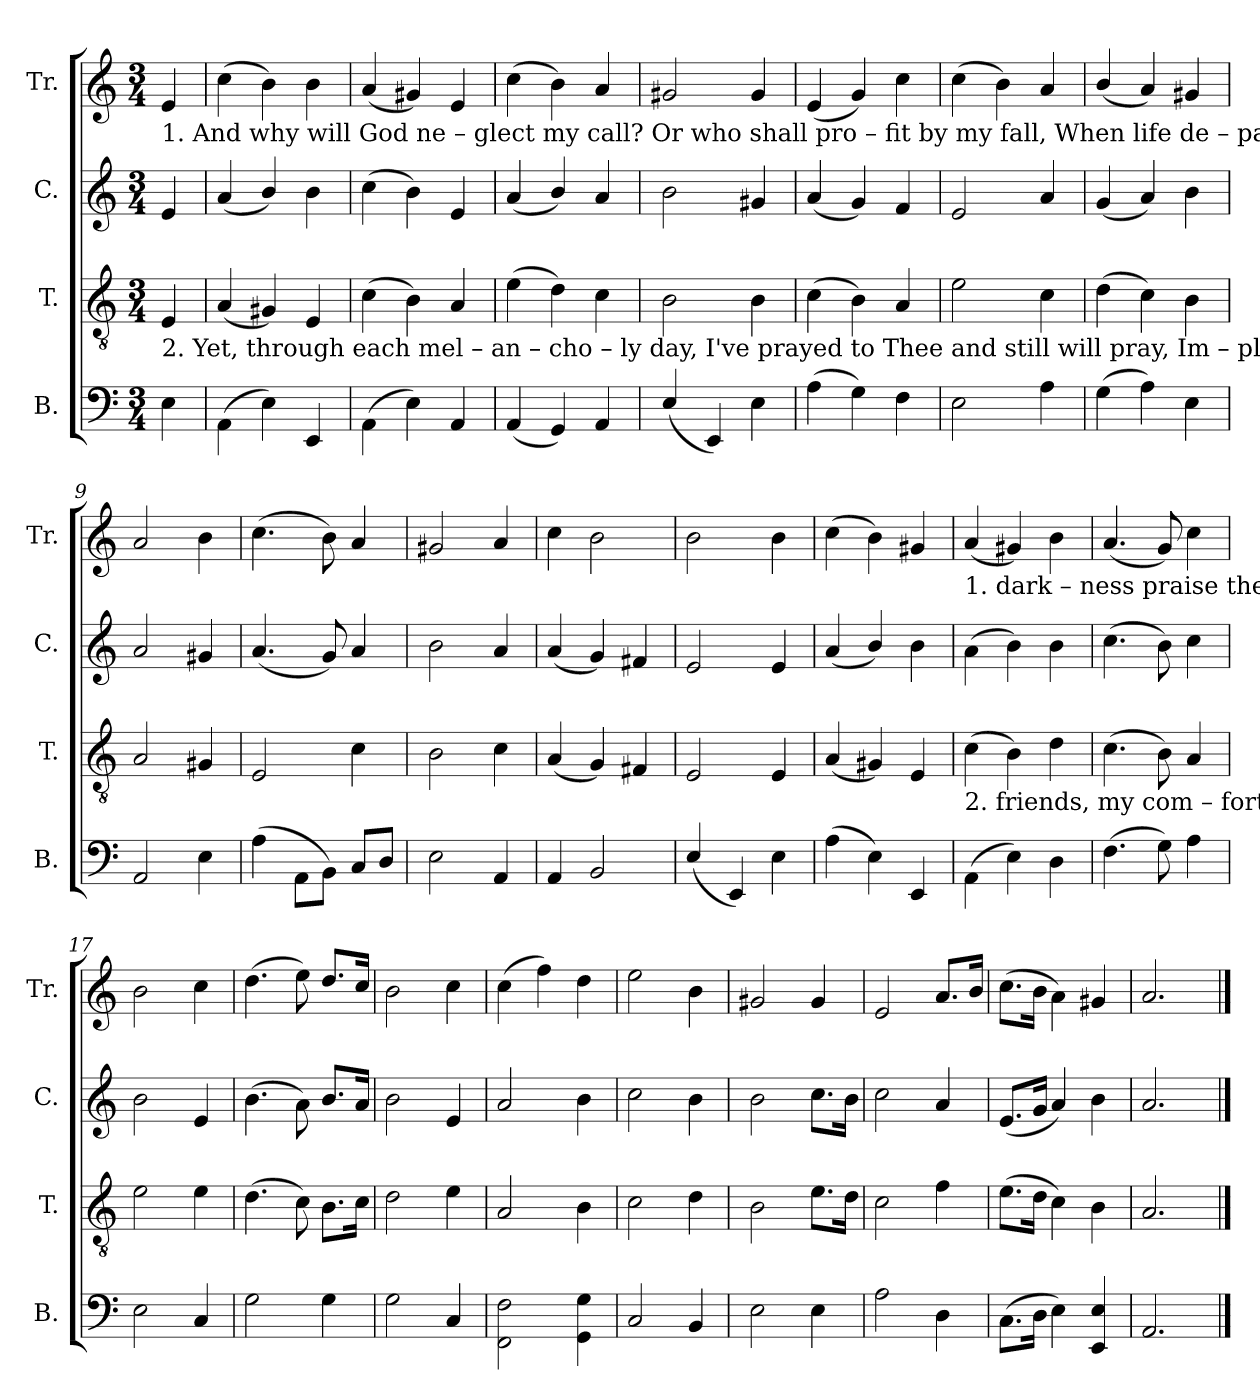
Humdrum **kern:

**kern	**kern	**kern	**kern
*part4	*part3	*part2	*part1
*staff4	*staff3	*staff2	*staff1
*I"B.	*I"T.	*I"C.	*I"Tr.
*I'B.	*I'T.	*I'C.	*I'Tr.
*clefF4	*clefGv2	*clefG2	*clefG2
*k[]	*k[]	*k[]	*k[]
*M3/4	*M3/4	*M3/4	*M3/4
*MM120	*MM120	*MM120	*MM120
=1	=1	=1	=1
!	!	!	!LO:TX:b:t=1. And  why      will  God    ne  – glect  my   call?   Or   who  shall  pro – fit    by        my  fall,  When  life      de  –  parts  and  love   expires?     Can  dust      and
!	!LO:TX:b:t=2. Yet, through each  mel  –  an – cho  – ly   day,     I've  prayed to  Thee  and   still    will  pray,  Im – plo    –   ring    still  thy  kind  re   –  turn,   But   O!        my	!	!
4E!\	4E!/	4e!/	4e!/
=2	=2	=2	=2
(>4AA!\	(<4A!/	(<4a!/	(>4cc!\
4E!\)	4G#X!/)	4b!/)	4b!\)
4EE!/	4E!/	4b!\	4b!\
=3	=3	=3	=3
(>4AA!\	(>4c!\	(>4cc!\	(<4a!/
4E!\)	4B!\)	4b!\)	4g#X!/)
4AA!/	4A!/	4e!/	4e!/
=4	=4	=4	=4
(<4AA!/	(>4e!\	(<4a!/	(>4cc!\
4GG!/)	4d!\)	4b!/)	4b!\)
4AA!/	4c!\	4a!/	4a!/
=5	=5	=5	=5
(<4E!/	2B!\	2b!\	2g#X!/
4EE!/)	.	.	.
4E!\	4B!\	4g#X!/	4g#!/
=6	=6	=6	=6
(>4A!\	(>4c!\	(<4a!/	(<4e!/
4G!\)	4B!\)	4g!/)	4g!/)
4F!\	4A!/	4f!/	4cc!\
=7	=7	=7	=7
2E!\	2e!\	2e!/	(>4cc!\
.	.	.	4b!\)
4A!\	4c!\	4a!/	4a!/
=8	=8	=8	=8
(>4G!\	(>4d!\	(<4g!/	(<4b!/
4A!\)	4c!\)	4a!/)	4a!/)
4E!\	4B!\	4b!\	4g#X!/
=9	=9	=9	=9
2AA!/	2A!/	2a!/	2a!/
4E!\	4G#X!/	4g#X!/	4b!\
=10	=10	=10	=10
(>4A!\	2E!/	(<4.a!/	(>4.cc!\
8AA!\L	.	.	.
8BB!\J)	.	8g!/)	8b!\)
8C!/L	4c!\	4a!/	4a!/
8D!/J	.	.	.
=11	=11	=11	=11
2E!\	2B!\	2b!\	2g#X!/
4AA!/	4c!\	4a!/	4a!/
=12	=12	=12	=12
4AA!/	(<4A!/	(<4a!/	4cc!\
2BB!/	4G!/)	4g!/)	2b!\
.	4F#X!/	4f#X!/	.
=13	=13	=13	=13
(<4E!/	2E!/	2e!/	2b!\
4EE!/)	.	.	.
4E!\	4E!/	4e!/	4b!\
=14	=14	=14	=14
(>4A!\	(<4A!/	(<4a!/	(>4cc!\
4E!\)	4G#X!/)	4b!/)	4b!\)
4EE!/	4E!/	4b!\	4g#X!/
!!LO:LB:g=z
=15	=15	=15	=15
!	!	!	!LO:TX:b:t=1. dark  –  ness   praise     the  Lord? Or   wake        or        brighten   at      his  word,  And tune  the     harp  with      heaven   –  ly   choirs?
!	!LO:TX:b:t=2. friends,  my    com – forts,   fled,  And  all          my        kindred   of       the  dead  Re –call   my        wandering      thoughts   to   mourn.	!	!
(>4AA!\	(>4c!\	(>4a!\	(<4a!/
4E!\)	4B!\)	4b!\)	4g#X!/)
4D!\	4d!\	4b!\	4b!\
=16	=16	=16	=16
(>4.F!\	(>4.c!\	(>4.cc!\	(<4.a!/
8G!\)	8B!\)	8b!\)	8g!/)
4A!\	4A!/	4cc!\	4cc!\
=17	=17	=17	=17
2E!\	2e!\	2b!\	2b!\
4C!/	4e!\	4e!/	4cc!\
=18	=18	=18	=18
2G!\	(>4.d!\	(>4.b!\	(>4.dd!\
.	8c!\)	8a!\)	8ee!\)
4G!\	8.B!\L	8.b!/L	8.dd!/L
.	16c!\Jk	16a!/Jk	16cc!/Jk
=19	=19	=19	=19
2G!\	2d!\	2b!\	2b!\
4C!/	4e!\	4e!/	4cc!\
=20	=20	=20	=20
2FF!\ 2F!\	2A!/	2a!/	(>4cc!\
.	.	.	4ff!\)
4GG!\ 4G!\	4B!\	4b!\	4dd!\
=21	=21	=21	=21
2C!/	2c!\	2cc!\	2ee!\
4BB!/	4d!\	4b!\	4b!\
=22	=22	=22	=22
2E!\	2B!\	2b!\	2g#X!/
4E!\	8.e!\L	8.cc!\L	4g#!/
.	16d!\Jk	16b!\Jk	.
=23	=23	=23	=23
2A!\	2c!\	2cc!\	2e!/
4D!\	4f!\	4a!/	8.a!/L
.	.	.	16b!/Jk
=24	=24	=24	=24
(>8.C!\L	(>8.e!\L	(<8.e!/L	(>8.cc!\L
16D!\Jk	16d!\Jk	16g!/Jk	16b!\Jk
4E!\)	4c!\)	4a!/)	4a!\)
4EE!/ 4E!/	4B!\	4b!\	4g#X!/
=25	=25	=25	=25
2.AA!/	2.A!/	2.a!/	2.a!/
==	==	==	==
*-	*-	*-	*-
